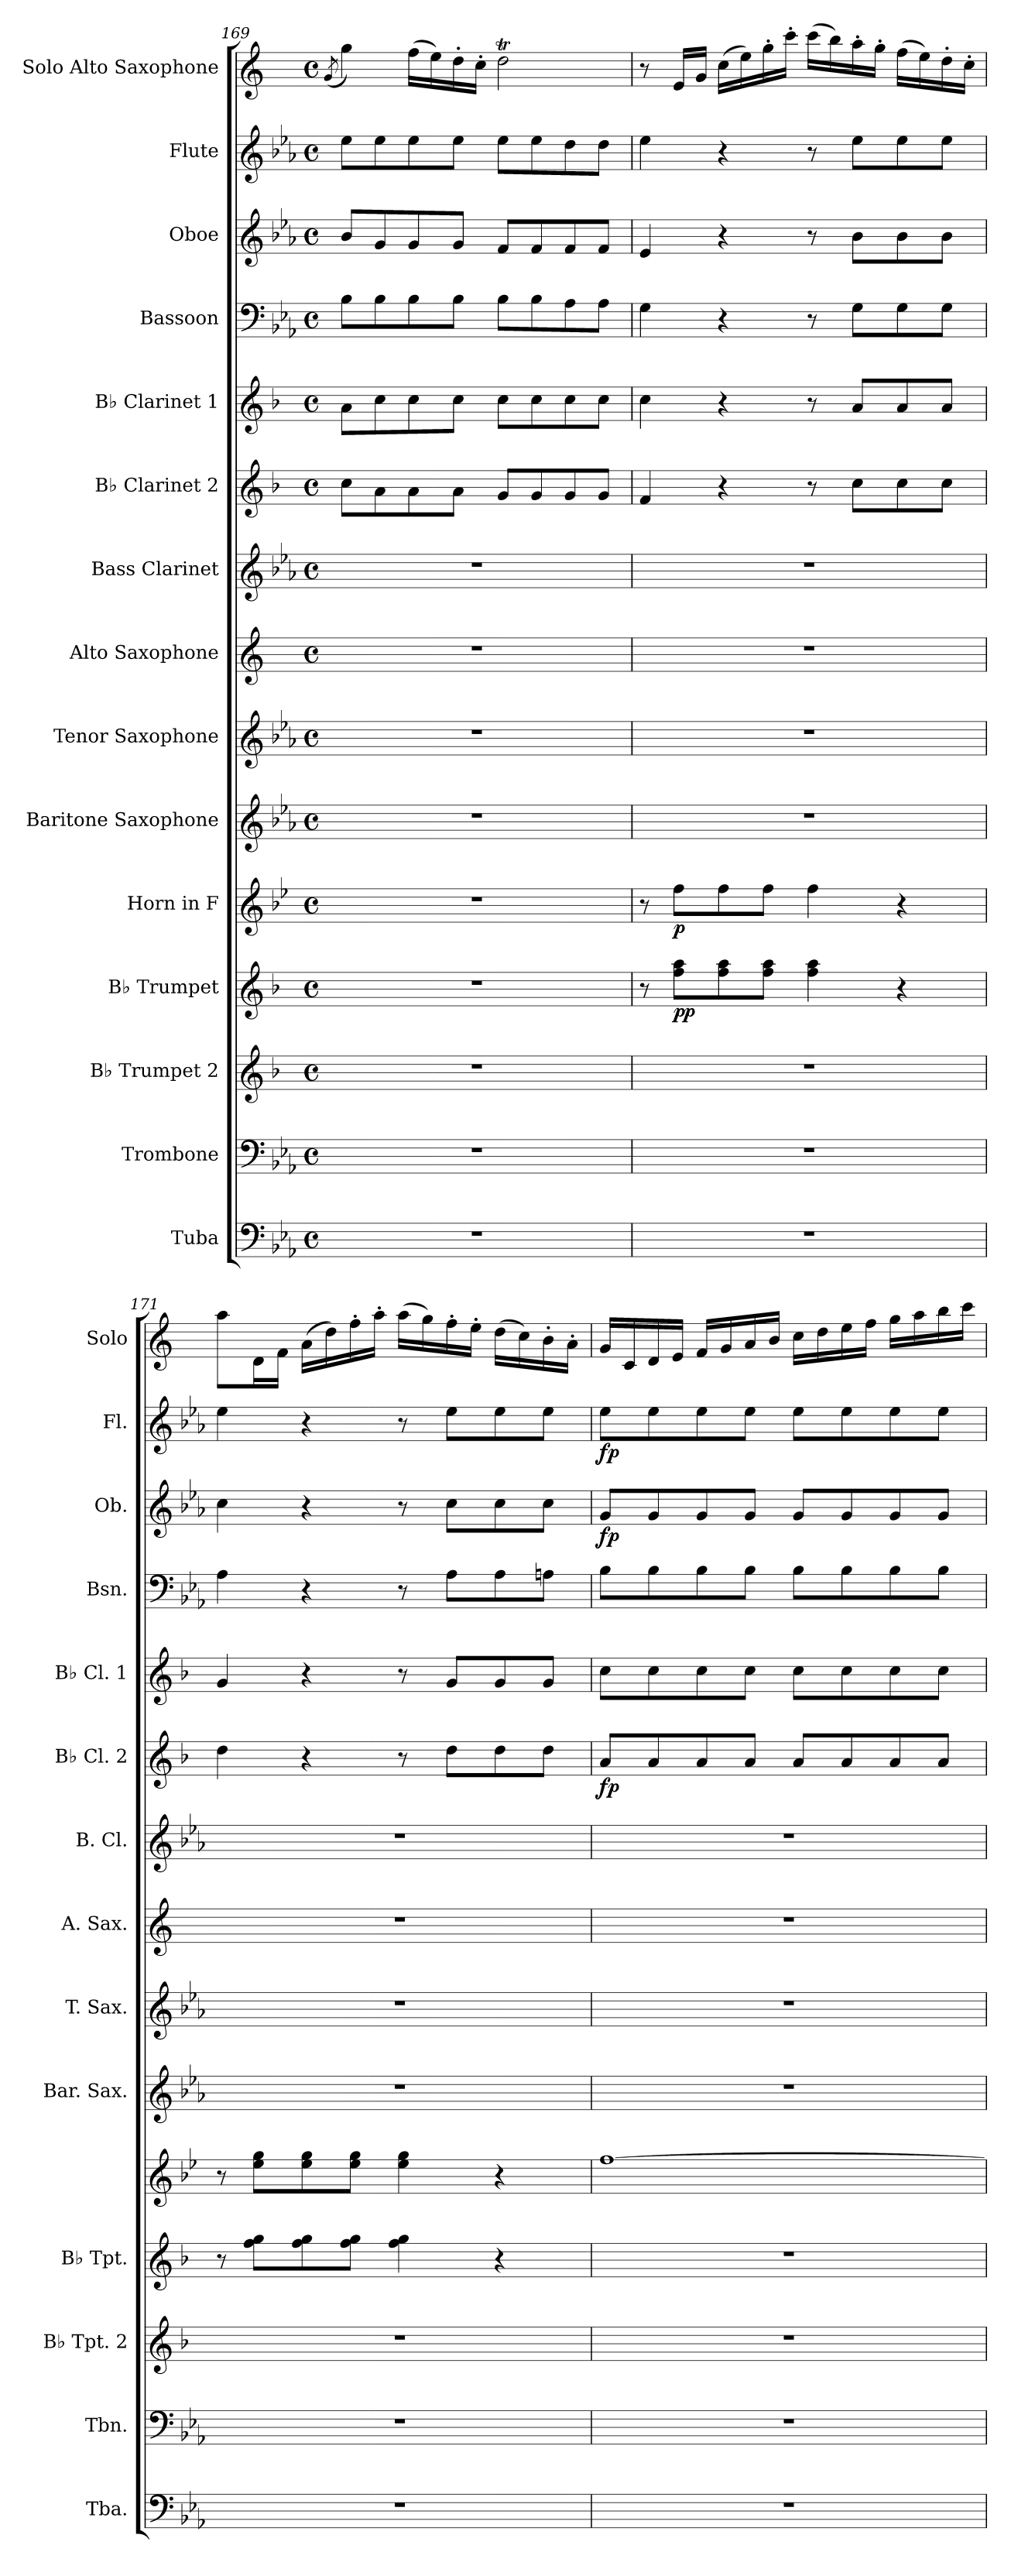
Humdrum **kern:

**kern	**kern	**kern	**kern	**dynam	**kern	**dynam	**kern	**kern	**kern	**kern	**kern	**dynam	**kern	**kern	**kern	**dynam	**kern	**dynam	**kern
*part15	*part14	*part13	*part12	*part12	*part11	*part11	*part10	*part9	*part8	*part7	*part6	*part6	*part5	*part4	*part3	*part3	*part2	*part2	*part1
*staff15	*staff14	*staff13	*staff12	*staff12	*staff11	*staff11	*staff10	*staff9	*staff8	*staff7	*staff6	*staff6	*staff5	*staff4	*staff3	*staff3	*staff2	*staff2	*staff1
*I"Tuba	*I"Trombone	*I"B♭ Trumpet 2	*I"B♭ Trumpet	*	*I"Horn in F	*	*I"Baritone Saxophone	*I"Tenor Saxophone	*I"Alto Saxophone	*I"Bass Clarinet	*I"B♭ Clarinet 2	*	*I"B♭ Clarinet 1	*I"Bassoon	*I"Oboe	*	*I"Flute	*	*I"Solo Alto Saxophone
*I'Tba.	*I'Tbn.	*I'B♭ Tpt. 2	*I'B♭ Tpt.	*	*	*	*I'Bar. Sax.	*I'T. Sax.	*I'A. Sax.	*I'B. Cl.	*I'B♭ Cl. 2	*	*I'B♭ Cl. 1	*I'Bsn.	*I'Ob.	*	*I'Fl.	*	*I'Solo
*clefF4	*clefF4	*clefG2	*clefG2	*	*clefG2	*	*clefG2	*clefG2	*clefG2	*clefG2	*clefG2	*	*clefG2	*clefF4	*clefG2	*	*clefG2	*	*clefG2
*	*	*ITrd1c2	*ITrd1c2	*	*ITrd4c7	*	*ITrd12c21	*ITrd8c14	*ITrd5c9	*ITrd8c14	*ITrd1c2	*	*ITrd1c2	*	*	*	*	*	*ITrd5c9
*k[b-e-a-]	*k[b-e-a-]	*k[b-e-a-]	*k[b-e-a-]	*	*k[b-e-a-]	*	*k[b-e-a-]	*k[b-e-a-]	*k[b-e-a-]	*k[b-e-a-]	*k[b-e-a-]	*	*k[b-e-a-]	*k[b-e-a-]	*k[b-e-a-]	*	*k[b-e-a-]	*	*k[b-e-a-]
*M4/4	*M4/4	*M4/4	*M4/4	*	*M4/4	*	*M4/4	*M4/4	*M4/4	*M4/4	*M4/4	*	*M4/4	*M4/4	*M4/4	*	*M4/4	*	*M4/4
*met(c)	*met(c)	*met(c)	*met(c)	*	*met(c)	*	*met(c)	*met(c)	*met(c)	*met(c)	*met(c)	*	*met(c)	*met(c)	*met(c)	*	*met(c)	*	*met(c)
=169	=169	=169	=169	=169	=169	=169	=169	=169	=169	=169	=169	=169	=169	=169	=169	=169	=169	=169	=169
.	.	.	.	.	.	.	.	.	.	.	.	.	.	.	.	.	.	.	(<8qB-/
1r	1r	1r	1r	.	1r	.	1r	1r	1r	1r	8b-\L	.	8g\L	8B-\L	8b-/L	.	8ee-\L	.	4b-\)
.	.	.	.	.	.	.	.	.	.	.	8g\	.	8b-\	8B-\	8g/	.	8ee-\	.	.
.	.	.	.	.	.	.	.	.	.	.	8g\	.	8b-\	8B-\	8g/	.	8ee-\	.	(>16a-\LL
.	.	.	.	.	.	.	.	.	.	.	.	.	.	.	.	.	.	.	16g\)
.	.	.	.	.	.	.	.	.	.	.	8g\J	.	8b-\J	8B-\J	8g/J	.	8ee-\J	.	16f'\
.	.	.	.	.	.	.	.	.	.	.	.	.	.	.	.	.	.	.	16e-'\JJ
.	.	.	.	.	.	.	.	.	.	.	8f/L	.	8b-\L	8B-\L	8f/L	.	8ee-\L	.	2fT\
.	.	.	.	.	.	.	.	.	.	.	8f/	.	8b-\	8B-\	8f/	.	8ee-\	.	.
.	.	.	.	.	.	.	.	.	.	.	8f/	.	8b-\	8A-\	8f/	.	8dd\	.	.
.	.	.	.	.	.	.	.	.	.	.	8f/J	.	8b-\J	8A-\J	8f/J	.	8dd\J	.	.
!!LO:PB:g=z
=170	=170	=170	=170	=170	=170	=170	=170	=170	=170	=170	=170	=170	=170	=170	=170	=170	=170	=170	=170
1r	1r	1r	8r	.	8r	.	1r	1r	1r	1r	4e-/	.	4b-\	4G\	4e-/	.	4ee-\	.	8r
!	!	!	!	!LO:DY:b	!	!	!	!	!	!	!	!	!	!	!	!	!	!	!
!	!	!	!	!LO:DY:n=1:b	!	!LO:DY:b	!	!	!	!	!	!	!	!	!	!	!	!	!
.	.	.	8ee-\ 8gg\L	p p	8b-\L	p	.	.	.	.	.	.	.	.	.	.	.	.	16G/LL
.	.	.	.	.	.	.	.	.	.	.	.	.	.	.	.	.	.	.	16B-/JJ
.	.	.	8ee-\ 8gg\	.	8b-\	.	.	.	.	.	4r	.	4r	4r	4r	.	4r	.	(>16e-\LL
.	.	.	.	.	.	.	.	.	.	.	.	.	.	.	.	.	.	.	16g\)
.	.	.	8ee-\ 8gg\J	.	8b-\J	.	.	.	.	.	.	.	.	.	.	.	.	.	16b-'\
.	.	.	.	.	.	.	.	.	.	.	.	.	.	.	.	.	.	.	16ee-'\JJ
.	.	.	4ee-\ 4gg\	.	4b-\	.	.	.	.	.	8r	.	8r	8r	8r	.	8r	.	(>16ee-\LL
.	.	.	.	.	.	.	.	.	.	.	.	.	.	.	.	.	.	.	16dd\)
.	.	.	.	.	.	.	.	.	.	.	8b-\L	.	8g/L	8G\L	8b-\L	.	8ee-\L	.	16cc'\
.	.	.	.	.	.	.	.	.	.	.	.	.	.	.	.	.	.	.	16b-'\JJ
.	.	.	4r	.	4r	.	.	.	.	.	8b-\	.	8g/	8G\	8b-\	.	8ee-\	.	(>16a-\LL
.	.	.	.	.	.	.	.	.	.	.	.	.	.	.	.	.	.	.	16g\)
.	.	.	.	.	.	.	.	.	.	.	8b-\J	.	8g/J	8G\J	8b-\J	.	8ee-\J	.	16f'\
.	.	.	.	.	.	.	.	.	.	.	.	.	.	.	.	.	.	.	16e-'\JJ
=171	=171	=171	=171	=171	=171	=171	=171	=171	=171	=171	=171	=171	=171	=171	=171	=171	=171	=171	=171
1r	1r	1r	8r	.	8r	.	1r	1r	1r	1r	4cc\	.	4f/	4A-\	4cc\	.	4ee-\	.	8cc\L
.	.	.	8ee-\ 8ff\L	.	8a-\ 8cc\L	.	.	.	.	.	.	.	.	.	.	.	.	.	16F\L
.	.	.	.	.	.	.	.	.	.	.	.	.	.	.	.	.	.	.	16A-\JJ
.	.	.	8ee-\ 8ff\	.	8a-\ 8cc\	.	.	.	.	.	4r	.	4r	4r	4r	.	4r	.	(>16c\LL
.	.	.	.	.	.	.	.	.	.	.	.	.	.	.	.	.	.	.	16f\)
.	.	.	8ee-\ 8ff\J	.	8a-\ 8cc\J	.	.	.	.	.	.	.	.	.	.	.	.	.	16a-'\
.	.	.	.	.	.	.	.	.	.	.	.	.	.	.	.	.	.	.	16cc'\JJ
.	.	.	4ee-\ 4ff\	.	4a-\ 4cc\	.	.	.	.	.	8r	.	8r	8r	8r	.	8r	.	(>16cc\LL
.	.	.	.	.	.	.	.	.	.	.	.	.	.	.	.	.	.	.	16b-\)
.	.	.	.	.	.	.	.	.	.	.	8cc\L	.	8f/L	8A-\L	8cc\L	.	8ee-\L	.	16a-'\
.	.	.	.	.	.	.	.	.	.	.	.	.	.	.	.	.	.	.	16g'\JJ
.	.	.	4r	.	4r	.	.	.	.	.	8cc\	.	8f/	8A-\	8cc\	.	8ee-\	.	(>16f\LL
.	.	.	.	.	.	.	.	.	.	.	.	.	.	.	.	.	.	.	16e-\)
.	.	.	.	.	.	.	.	.	.	.	8cc\J	.	8f/J	8An\J	8cc\J	.	8ee-\J	.	16d'\
.	.	.	.	.	.	.	.	.	.	.	.	.	.	.	.	.	.	.	16c'\JJ
=172	=172	=172	=172	=172	=172	=172	=172	=172	=172	=172	=172	=172	=172	=172	=172	=172	=172	=172	=172
!	!	!	!	!	!	!	!	!	!	!	!	!LO:DY:b	!	!	!	!LO:DY:b	!	!LO:DY:b	!
1r	1r	1r	1r	.	[1b-	.	1r	1r	1r	1r	8g/L	fp	8b-\L	8B-\L	8g/L	fp	8ee-\L	fp	16B-/LL
.	.	.	.	.	.	.	.	.	.	.	.	.	.	.	.	.	.	.	16E-/
.	.	.	.	.	.	.	.	.	.	.	8g/	.	8b-\	8B-\	8g/	.	8ee-\	.	16F/
.	.	.	.	.	.	.	.	.	.	.	.	.	.	.	.	.	.	.	16G/JJ
.	.	.	.	.	.	.	.	.	.	.	8g/	.	8b-\	8B-\	8g/	.	8ee-\	.	16A-/LL
.	.	.	.	.	.	.	.	.	.	.	.	.	.	.	.	.	.	.	16B-/
.	.	.	.	.	.	.	.	.	.	.	8g/J	.	8b-\J	8B-\J	8g/J	.	8ee-\J	.	16c/
.	.	.	.	.	.	.	.	.	.	.	.	.	.	.	.	.	.	.	16d/JJ
.	.	.	.	.	.	.	.	.	.	.	8g/L	.	8b-\L	8B-\L	8g/L	.	8ee-\L	.	16e-\LL
.	.	.	.	.	.	.	.	.	.	.	.	.	.	.	.	.	.	.	16f\
.	.	.	.	.	.	.	.	.	.	.	8g/	.	8b-\	8B-\	8g/	.	8ee-\	.	16g\
.	.	.	.	.	.	.	.	.	.	.	.	.	.	.	.	.	.	.	16a-\JJ
.	.	.	.	.	.	.	.	.	.	.	8g/	.	8b-\	8B-\	8g/	.	8ee-\	.	16b-\LL
.	.	.	.	.	.	.	.	.	.	.	.	.	.	.	.	.	.	.	16cc\
.	.	.	.	.	.	.	.	.	.	.	8g/J	.	8b-\J	8B-\J	8g/J	.	8ee-\J	.	16dd\
.	.	.	.	.	.	.	.	.	.	.	.	.	.	.	.	.	.	.	16ee-\JJ
=	=	=	=	=	=	=	=	=	=	=	=	=	=	=	=	=	=	=	=
*-	*-	*-	*-	*-	*-	*-	*-	*-	*-	*-	*-	*-	*-	*-	*-	*-	*-	*-	*-
